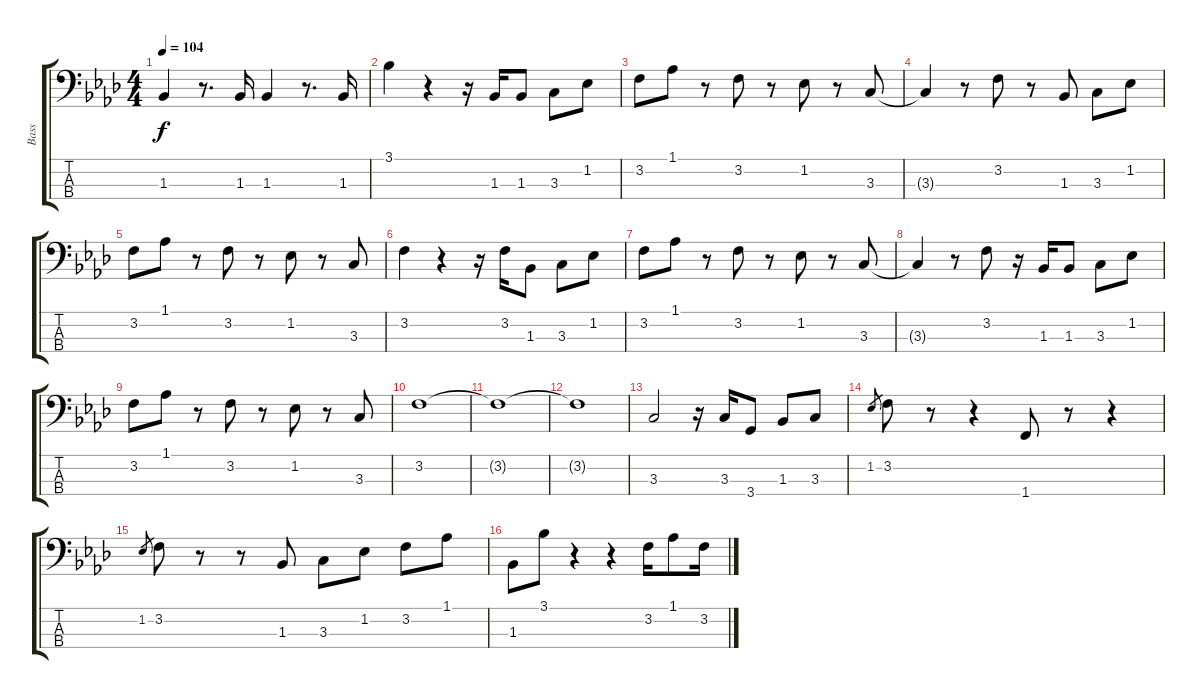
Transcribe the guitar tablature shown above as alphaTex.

\track ("Bass" "Bass") {instrument synthbass1}
\staff {score tabs}
\tuning (G2 D2 A1 E1) {hide}
\ts (4 4)
\tempo 104
\clef f4
\ks ab
1.3.4{dy f} r.8{d} 1.3.16 1.3.4 r.8{d} 1.3.16 |
3.1.4 r.4 r.16 1.3.16 1.3.8 3.3.8 1.2.8 |
3.2.8 1.1.8 r.8 3.2.8 r.8 1.2.8 r.8 3.3.8 |
3.3{t}.4 r.8 3.2.8 r.8 1.3.8 3.3.8 1.2.8 |
3.2.8 1.1.8 r.8 3.2.8 r.8 1.2.8 r.8 3.3.8 |
3.2.4 r.4 r.16 3.2.16 1.3.8 3.3.8 1.2.8 |
3.2.8 1.1.8 r.8 3.2.8 r.8 1.2.8 r.8 3.3.8 |
3.3{t}.4 r.8 3.2.8 r.16 1.3.16 1.3.8 3.3.8 1.2.8 |
3.2.8 1.1.8 r.8 3.2.8 r.8 1.2.8 r.8 3.3.8 |
3.2.1 |
3.2{t}.1 |
3.2{t}.1 |
3.3.2 r.16 3.3.16 3.4.8 1.3.8 3.3.8 |
1.2.8{gr} 3.2.8 r.8 r.4 1.4.8 r.8 r.4 |
1.2.8{gr} 3.2.8 r.8 r.8 1.3.8 3.3.8 1.2.8 3.2.8 1.1.8 |
1.3.8 3.1.8 r.4 r.4 3.2.16 1.1.8 3.2.16
